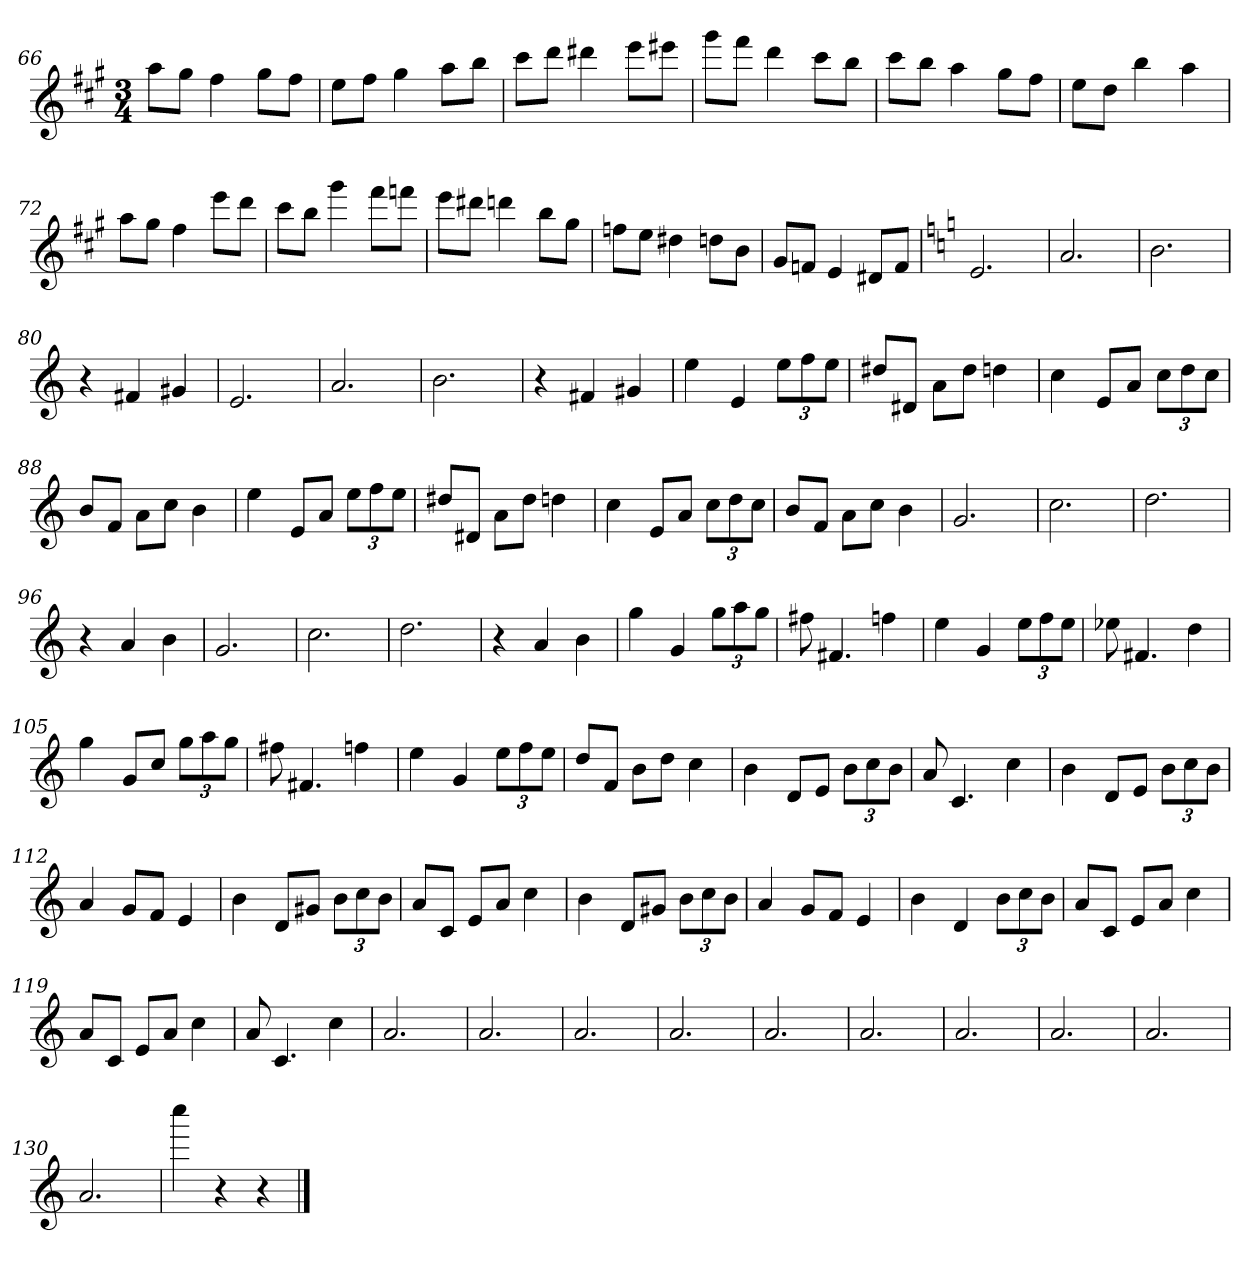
**kern
*part1
*staff1
*clefG2
*k[f#c#g#]
*M3/4
=66
8aa\L
8gg#\J
4ff#
8gg#\L
8ff#\J
=67
8ee\L
8ff#\J
4gg#
8aa\L
8bb\J
=68
8ccc#\L
8ddd\J
4ddd#X
8eee\L
8eee#X\J
=69
8ggg#\L
8fff#\J
4ddd
8ccc#\L
8bb\J
=70
8ccc#\L
8bb\J
4aa
8gg#\L
8ff#\J
=71
8ee\L
8dd\J
4bb
4aa
=72
8aa\L
8gg#\J
4ff#
8eee\L
8ddd\J
=73
8ccc#\L
8bb\J
4ggg#
8fff#\L
8fffn\J
=74
8eee\L
8ddd#X\J
4dddn
8bb\L
8gg#\J
=75
8ffn\L
8ee\J
4dd#X
8ddn\L
8b\J
=76
8g#/L
8fn/J
4e
8d#X/L
8f/J
=77
*k[]
2.e
=78
2.a
=79
2.b
=80
4r
4f#X
4g#X
=81
2.e
=82
2.a
=83
2.b
=84
4r
4f#X
4g#X
=85
4ee
4e
12ee\L
12ff\
12ee\J
=86
8dd#X/L
8d#X/J
8a\L
8dd#\J
4ddn
=87
4cc
8e/L
8a/J
12cc\L
12dd\
12cc\J
=88
8b/L
8f/J
8a\L
8cc\J
4b
=89
4ee
8e/L
8a/J
12ee\L
12ff\
12ee\J
=90
8dd#X/L
8d#X/J
8a\L
8dd#\J
4ddn
=91
4cc
8e/L
8a/J
12cc\L
12dd\
12cc\J
=92
8b/L
8f/J
8a\L
8cc\J
4b
=93
2.g
=94
2.cc
=95
2.dd
=96
4r
4a
4b
=97
2.g
=98
2.cc
=99
2.dd
=100
4r
4a
4b
=101
4gg
4g
12gg\L
12aa\
12gg\J
=102
8ff#X
4.f#X
4ffn
=103
4ee
4g
12ee\L
12ff\
12ee\J
=104
8ee-X
4.f#X
4dd
=105
4gg
8g/L
8cc/J
12gg\L
12aa\
12gg\J
=106
8ff#X
4.f#X
4ffn
=107
4ee
4g
12ee\L
12ff\
12ee\J
=108
8dd/L
8f/J
8b\L
8dd\J
4cc
=109
4b
8d/L
8e/J
12b\L
12cc\
12b\J
=110
8a
4.c
4cc
=111
4b
8d/L
8e/J
12b\L
12cc\
12b\J
=112
4a
8g/L
8f/J
4e
=113
4b
8d/L
8g#X/J
12b\L
12cc\
12b\J
=114
8a/L
8c/J
8e/L
8a/J
4cc
=115
4b
8d/L
8g#X/J
12b\L
12cc\
12b\J
=116
4a
8g/L
8f/J
4e
=117
4b
4d
12b\L
12cc\
12b\J
=118
8a/L
8c/J
8e/L
8a/J
4cc
=119
8a/L
8c/J
8e/L
8a/J
4cc
=120
8a
4.c
4cc
=121
2.a
=122
2.a
=123
2.a
=124
2.a
=125
2.a
=126
2.a
=127
2.a
=128
2.a
=129
2.a
=130
2.a
=131
4cccc
4r
4r
==
*-
